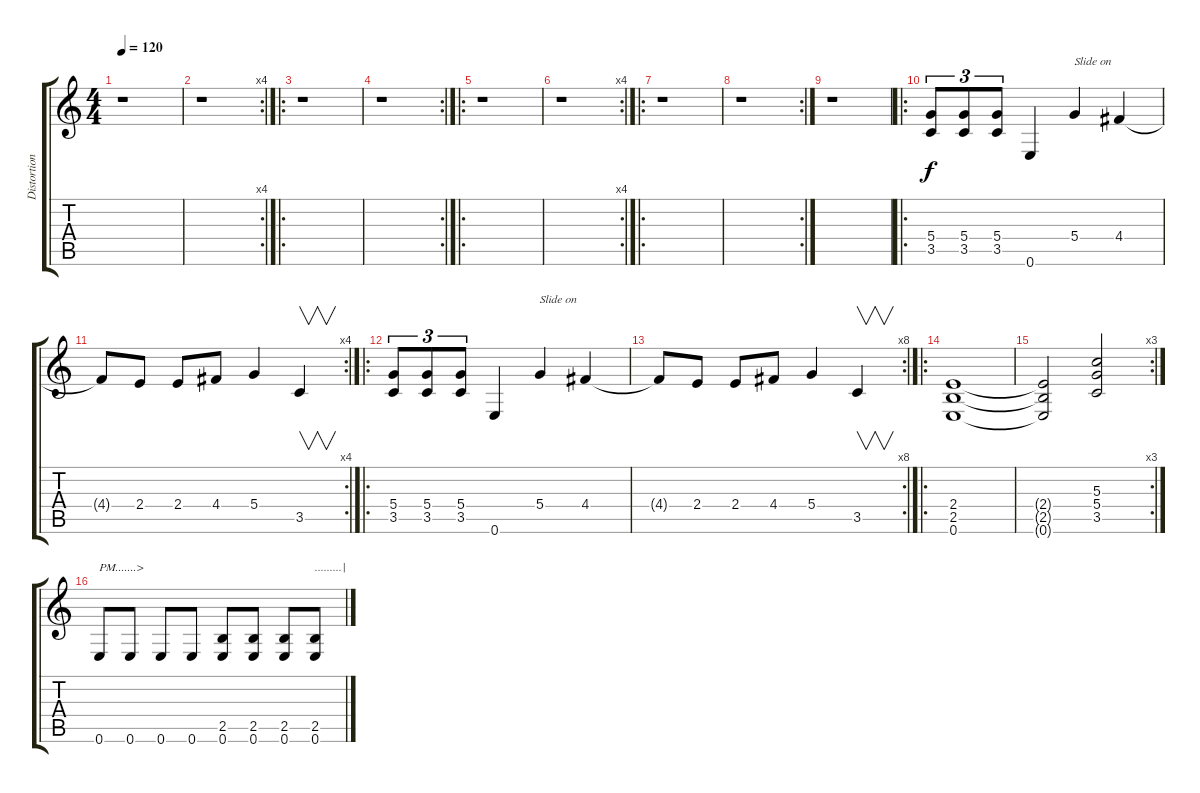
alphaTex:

\track ("Distortion Guitar#2" "Distortion") {instrument distortionguitar}
\staff {score tabs}
\tuning (E4 B3 G3 D3 A2 E2) {hide}
\ts (4 4)
\tempo 120
\clef g2
\ks c
r.1{dy f instrument distortionguitar} |
\rc 4
r.1 |
\ro
r.1 |
\rc 2
r.1 |
\ro
r.1 |
\rc 4
r.1 |
\ro
r.1 |
\rc 2
r.1 |
r.1 |
\ro
(5.4 3.5).8{tu (3 2)} (5.4 3.5).8{tu (3 2)} (5.4 3.5).8{tu (3 2)} 0.6.4 5.4.4{txt "Slide on"} 4.4.4 |
\rc 4
4.4{t}.8 2.4.8 2.4.8 4.4.8 5.4.4 3.5.4{v} |
\ro
(5.4 3.5).8{tu (3 2)} (5.4 3.5).8{tu (3 2)} (5.4 3.5).8{tu (3 2)} 0.6.4 5.4.4{txt "Slide on"} 4.4.4 |
\rc 8
4.4{t}.8 2.4.8 2.4.8 4.4.8 5.4.4 3.5.4{v} |
\ro
(2.4 2.5 0.6).1 |
\rc 3
(2.4{t} 2.5{t} 0.6{t}).2 (5.3 5.4 3.5).2 |
0.6.8{txt "PM.......>"} 0.6.8 0.6.8 0.6.8 (2.5 0.6).8 (2.5 0.6).8 (2.5 0.6).8 (2.5 0.6).8{txt ".........|"}
